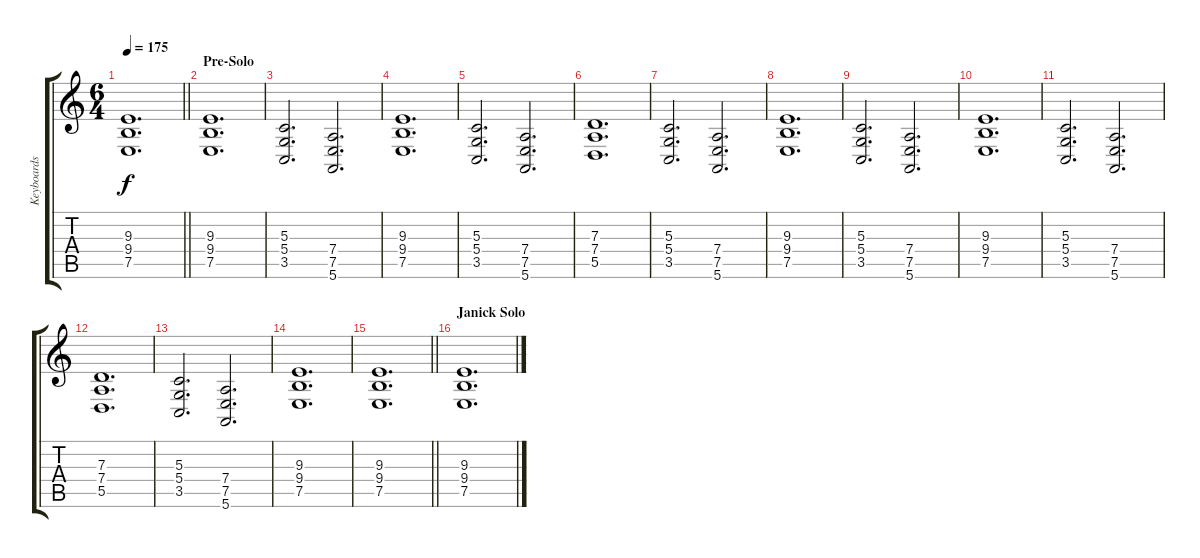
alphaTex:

\track ("Keyboards" "Keyboards") {instrument stringensemble1}
\staff {score tabs}
\tuning (E4 B3 G3 D3 A2 E2) {hide}
\ts (6 4)
\tempo 175
\clef g2
\barLineRight lightlight
\ks c
(9.3 9.4 7.5).1{d dy f} |
\section ("" "Pre-Solo")
(9.3 9.4 7.5).1{d volume 12} |
(5.3 5.4 3.5).2{d} (7.4 7.5 5.6).2{d} |
(9.3 9.4 7.5).1{d} |
(5.3 5.4 3.5).2{d} (7.4 7.5 5.6).2{d} |
(7.3 7.4 5.5).1{d} |
(5.3 5.4 3.5).2{d} (7.4 7.5 5.6).2{d} |
(9.3 9.4 7.5).1{d} |
(5.3 5.4 3.5).2{d} (7.4 7.5 5.6).2{d} |
(9.3 9.4 7.5).1{d} |
(5.3 5.4 3.5).2{d} (7.4 7.5 5.6).2{d} |
(7.3 7.4 5.5).1{d} |
(5.3 5.4 3.5).2{d} (7.4 7.5 5.6).2{d} |
(9.3 9.4 7.5).1{d} |
\barLineRight lightlight
(9.3 9.4 7.5).1{d} |
\section ("" "Janick Solo")
(9.3 9.4 7.5).1{d}
